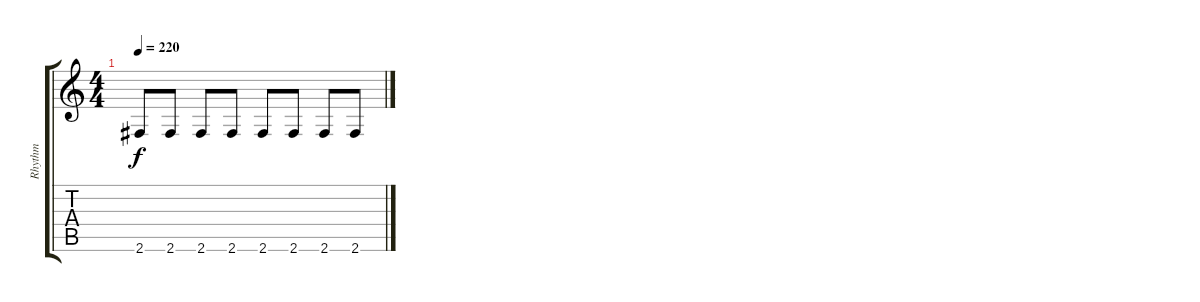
\track ("Rhythm" "Rhythm") {instrument overdrivenguitar}
\staff {score tabs}
\tuning (E4 B3 G3 D3 A2 E2) {hide}
\ts (4 4)
\tempo 220
\clef g2
\ks c
2.6.8{dy f} 2.6.8 2.6.8 2.6.8 2.6.8 2.6.8 2.6.8 2.6.8
